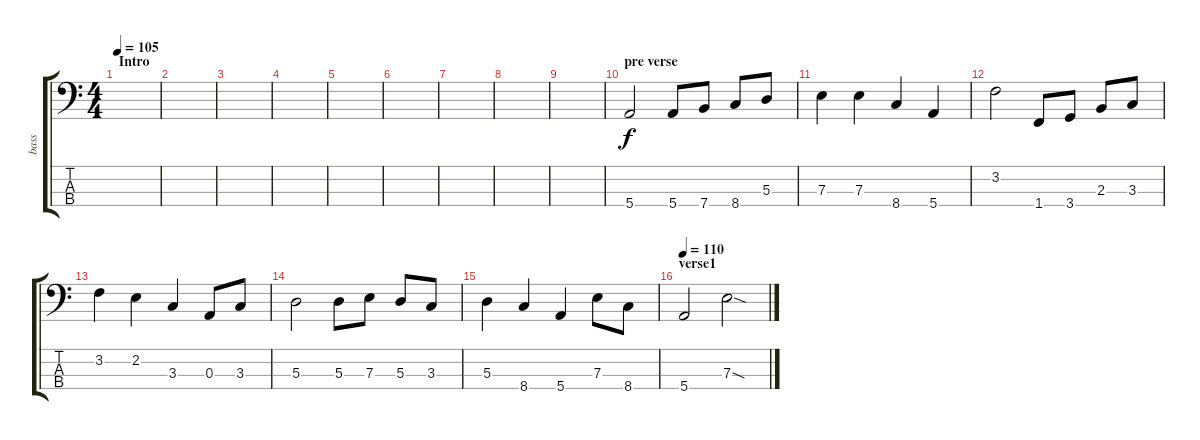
\track ("bass" "bass") {instrument electricbasspick}
\staff {score tabs}
\tuning (G2 D2 A1 E1) {hide}
\ts (4 4)
\section ("" "Intro")
\tempo 105
\clef f4
\ks c
|
|
|
|
|
|
|
|
|
\section ("" "pre verse")
5.4.2 5.4.8 7.4.8 8.4.8 5.3.8 |
7.3.4 7.3.4 8.4.4 5.4.4 |
3.2.2 1.4.8 3.4.8 2.3.8 3.3.8 |
3.2.4 2.2.4 3.3.4 0.3.8 3.3.8 |
5.3.2 5.3.8 7.3.8 5.3.8 3.3.8 |
5.3.4 8.4.4 5.4.4 7.3.8 8.4.8 |
\section ("" "verse1")
\tempo 110
5.4.2 7.3{sod}.2
